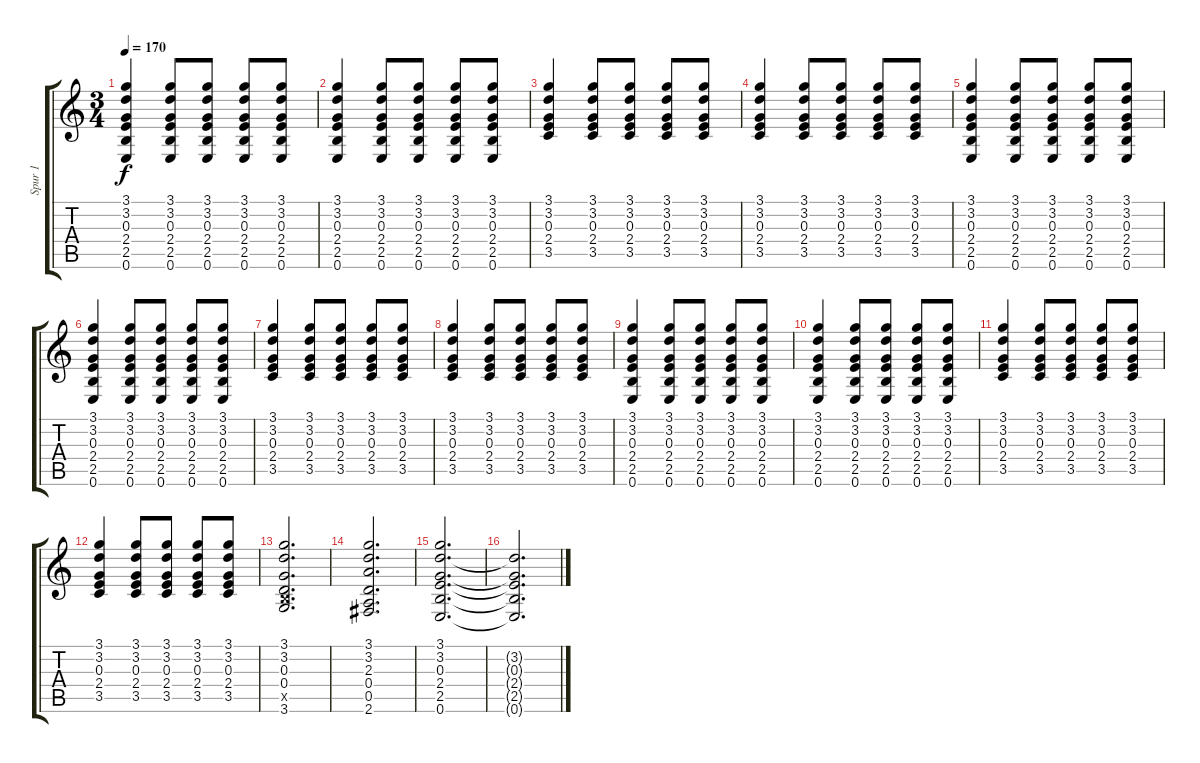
\track ("Spur 1" "Spur 1") {instrument acousticguitarsteel}
\staff {score tabs}
\tuning (E4 B3 G3 D3 A2 E2) {hide}
\ts (3 4)
\tempo 170
\clef g2
\ks c
(3.1 3.2 0.3 2.4 2.5 0.6).4{dy f} (3.1 3.2 0.3 2.4 2.5 0.6).8 (3.1 3.2 0.3 2.4 2.5 0.6).8 (3.1 3.2 0.3 2.4 2.5 0.6).8 (3.1 3.2 0.3 2.4 2.5 0.6).8 |
(3.1 3.2 0.3 2.4 2.5 0.6).4 (3.1 3.2 0.3 2.4 2.5 0.6).8 (3.1 3.2 0.3 2.4 2.5 0.6).8 (3.1 3.2 0.3 2.4 2.5 0.6).8 (3.1 3.2 0.3 2.4 2.5 0.6).8 |
(3.1 3.2 0.3 2.4 3.5).4 (3.1 3.2 0.3 2.4 3.5).8 (3.1 3.2 0.3 2.4 3.5).8 (3.1 3.2 0.3 2.4 3.5).8 (3.1 3.2 0.3 2.4 3.5).8 |
(3.1 3.2 0.3 2.4 3.5).4 (3.1 3.2 0.3 2.4 3.5).8 (3.1 3.2 0.3 2.4 3.5).8 (3.1 3.2 0.3 2.4 3.5).8 (3.1 3.2 0.3 2.4 3.5).8 |
(3.1 3.2 0.3 2.4 2.5 0.6).4 (3.1 3.2 0.3 2.4 2.5 0.6).8 (3.1 3.2 0.3 2.4 2.5 0.6).8 (3.1 3.2 0.3 2.4 2.5 0.6).8 (3.1 3.2 0.3 2.4 2.5 0.6).8 |
(3.1 3.2 0.3 2.4 2.5 0.6).4 (3.1 3.2 0.3 2.4 2.5 0.6).8 (3.1 3.2 0.3 2.4 2.5 0.6).8 (3.1 3.2 0.3 2.4 2.5 0.6).8 (3.1 3.2 0.3 2.4 2.5 0.6).8 |
(3.1 3.2 0.3 2.4 3.5).4 (3.1 3.2 0.3 2.4 3.5).8 (3.1 3.2 0.3 2.4 3.5).8 (3.1 3.2 0.3 2.4 3.5).8 (3.1 3.2 0.3 2.4 3.5).8 |
(3.1 3.2 0.3 2.4 3.5).4 (3.1 3.2 0.3 2.4 3.5).8 (3.1 3.2 0.3 2.4 3.5).8 (3.1 3.2 0.3 2.4 3.5).8 (3.1 3.2 0.3 2.4 3.5).8 |
(3.1 3.2 0.3 2.4 2.5 0.6).4 (3.1 3.2 0.3 2.4 2.5 0.6).8 (3.1 3.2 0.3 2.4 2.5 0.6).8 (3.1 3.2 0.3 2.4 2.5 0.6).8 (3.1 3.2 0.3 2.4 2.5 0.6).8 |
(3.1 3.2 0.3 2.4 2.5 0.6).4 (3.1 3.2 0.3 2.4 2.5 0.6).8 (3.1 3.2 0.3 2.4 2.5 0.6).8 (3.1 3.2 0.3 2.4 2.5 0.6).8 (3.1 3.2 0.3 2.4 2.5 0.6).8 |
(3.1 3.2 0.3 2.4 3.5).4 (3.1 3.2 0.3 2.4 3.5).8 (3.1 3.2 0.3 2.4 3.5).8 (3.1 3.2 0.3 2.4 3.5).8 (3.1 3.2 0.3 2.4 3.5).8 |
(3.1 3.2 0.3 2.4 3.5).4 (3.1 3.2 0.3 2.4 3.5).8 (3.1 3.2 0.3 2.4 3.5).8 (3.1 3.2 0.3 2.4 3.5).8 (3.1 3.2 0.3 2.4 3.5).8 |
(3.1 3.2 0.3 0.4 2.5{x} 3.6).2{d} |
(3.1 3.2 2.3 0.4 0.5 2.6).2{d} |
(3.1 3.2 0.3 2.4 2.5 0.6).2{d} |
(3.2{t} 0.3{t} 2.4{t} 2.5{t} 0.6{t}).2{d}
